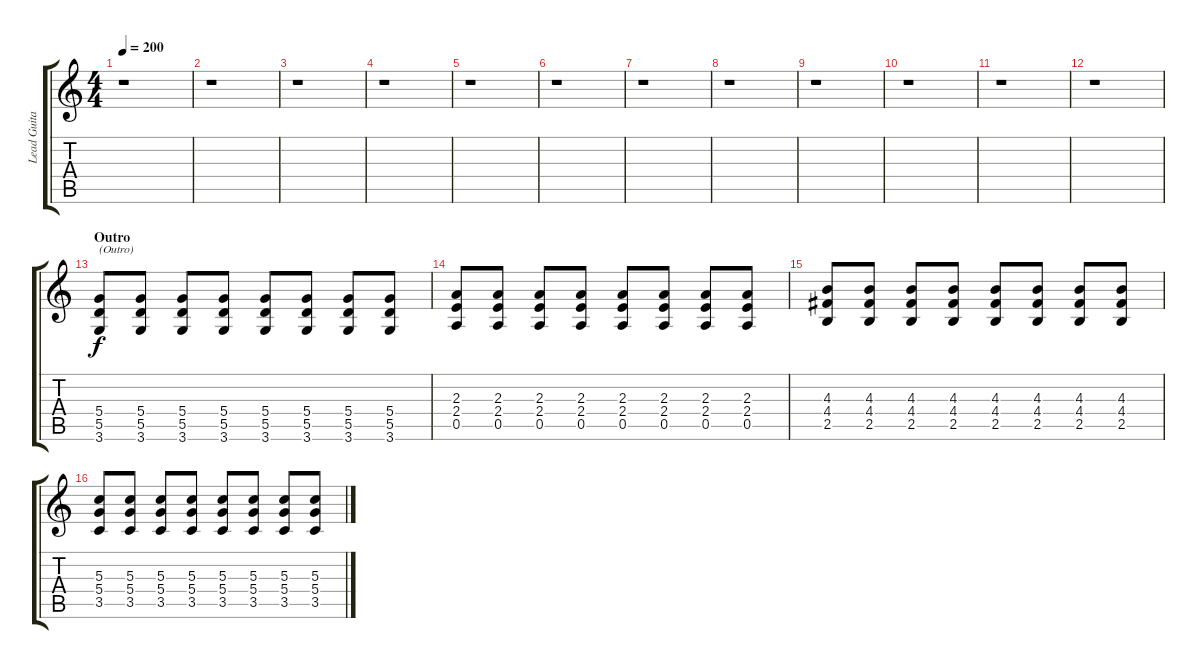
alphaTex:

\track ("Lead Guitar" "Lead Guita") {instrument distortionguitar}
\staff {score tabs}
\tuning (E4 B3 G3 D3 A2 E2) {hide}
\ts (4 4)
\tempo 200
\clef g2
\ks c
r.1{dy f} |
r.1 |
r.1 |
r.1 |
r.1 |
r.1 |
r.1 |
r.1 |
r.1 |
r.1 |
r.1 |
r.1 |
\section ("" "Outro")
(5.4 5.5 3.6).8{txt "(Outro)" volume 13} (5.4 5.5 3.6).8 (5.4 5.5 3.6).8 (5.4 5.5 3.6).8 (5.4 5.5 3.6).8 (5.4 5.5 3.6).8 (5.4 5.5 3.6).8 (5.4 5.5 3.6).8 |
(2.3 2.4 0.5).8 (2.3 2.4 0.5).8 (2.3 2.4 0.5).8 (2.3 2.4 0.5).8 (2.3 2.4 0.5).8 (2.3 2.4 0.5).8 (2.3 2.4 0.5).8 (2.3 2.4 0.5).8 |
(4.3 4.4 2.5).8 (4.3 4.4 2.5).8 (4.3 4.4 2.5).8 (4.3 4.4 2.5).8 (4.3 4.4 2.5).8 (4.3 4.4 2.5).8 (4.3 4.4 2.5).8 (4.3 4.4 2.5).8 |
(5.3 5.4 3.5).8 (5.3 5.4 3.5).8 (5.3 5.4 3.5).8 (5.3 5.4 3.5).8 (5.3 5.4 3.5).8 (5.3 5.4 3.5).8 (5.3 5.4 3.5).8 (5.3 5.4 3.5).8
